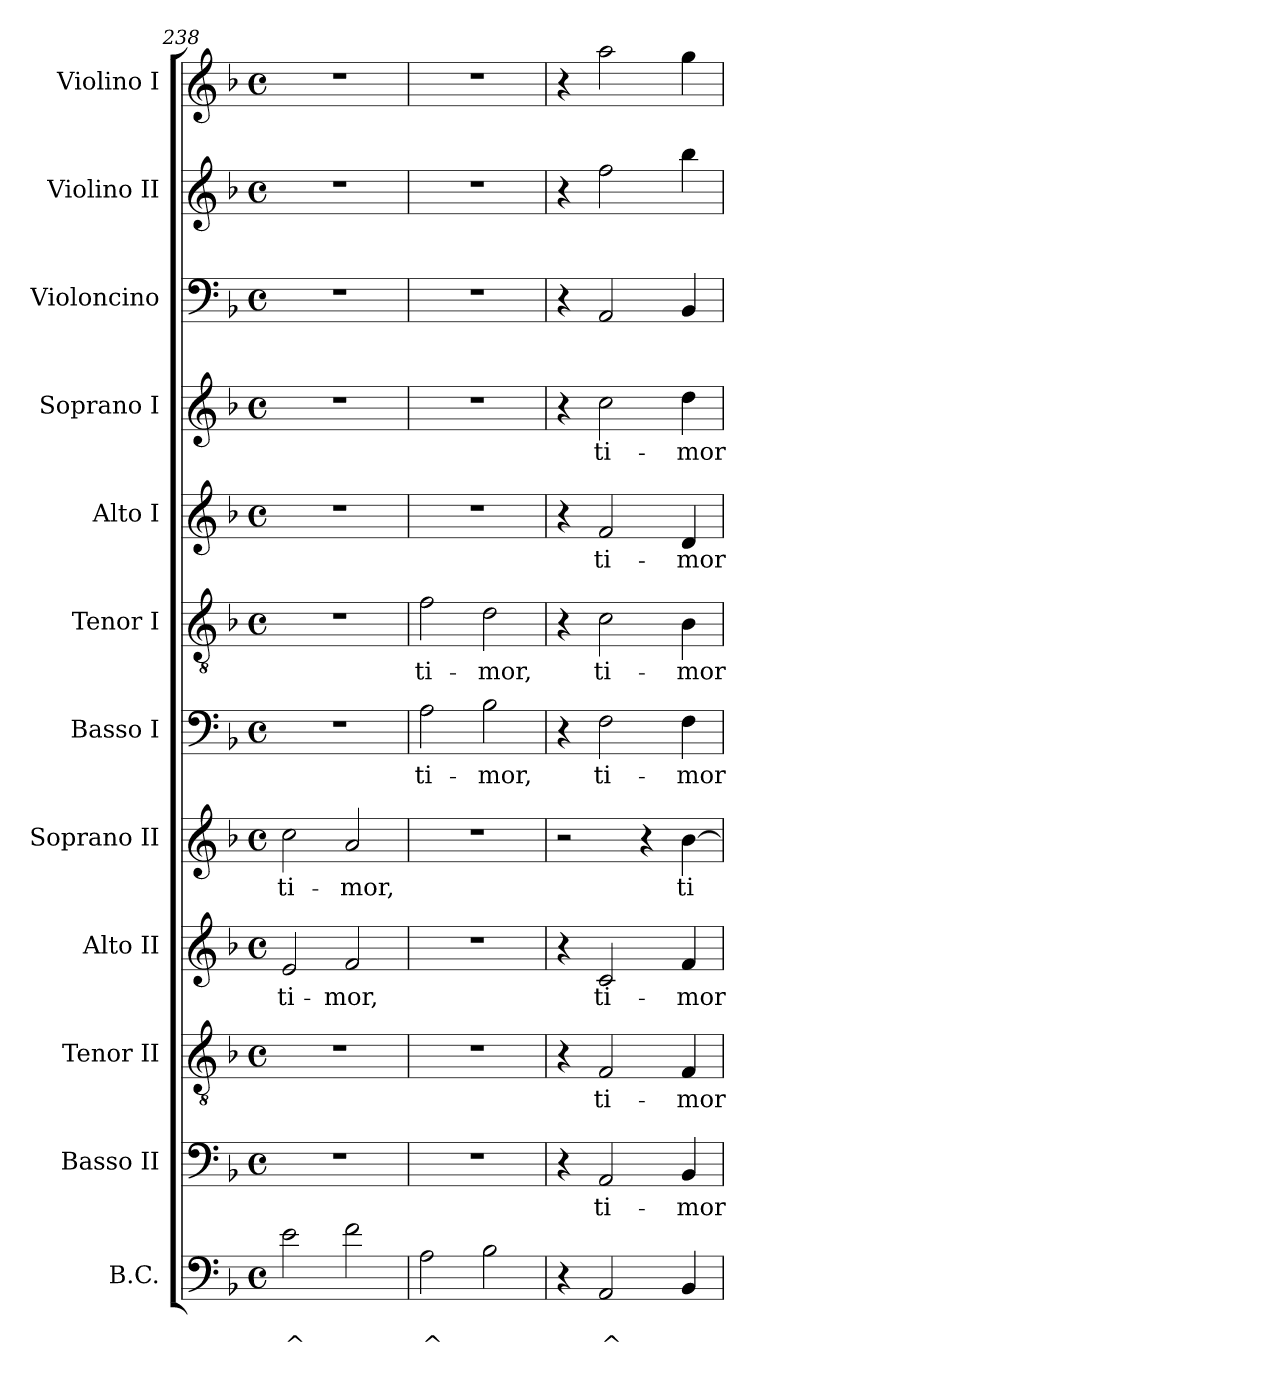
**kern	**text	**text	**kern	**text	**kern	**text	**kern	**text	**kern	**text	**kern	**text	**kern	**text	**kern	**text	**kern	**text	**kern	**kern	**kern
*part12	*part12	*part12	*part11	*part11	*part10	*part10	*part9	*part9	*part8	*part8	*part7	*part7	*part6	*part6	*part5	*part5	*part4	*part4	*part3	*part2	*part1
*staff12	*staff12	*staff12	*staff11	*staff11	*staff10	*staff10	*staff9	*staff9	*staff8	*staff8	*staff7	*staff7	*staff6	*staff6	*staff5	*staff5	*staff4	*staff4	*staff3	*staff2	*staff1
*I"B.C.	*	*	*I"Basso II	*	*I"Tenor II	*	*I"Alto II	*	*I"Soprano II	*	*I"Basso I	*	*I"Tenor I	*	*I"Alto I	*	*I"Soprano I	*	*I"Violoncino	*I"Violino II	*I"Violino I
*I'BC	*	*	*I'B 2	*	*I'T 2	*	*I'A 2	*	*I'S 2	*	*I'B 1	*	*I'T 1	*	*I'A 1	*	*I'S 1	*	*I'Vc.	*I'Vln. II	*I'Vln. I
*clefF4	*	*	*clefF4	*	*clefGv2	*	*clefG2	*	*clefG2	*	*clefF4	*	*clefGv2	*	*clefG2	*	*clefG2	*	*clefF4	*clefG2	*clefG2
*k[b-]	*	*	*k[b-]	*	*k[b-]	*	*k[b-]	*	*k[b-]	*	*k[b-]	*	*k[b-]	*	*k[b-]	*	*k[b-]	*	*k[b-]	*k[b-]	*k[b-]
*F:	*	*	*F:	*	*F:	*	*F:	*	*F:	*	*F:	*	*F:	*	*F:	*	*F:	*	*F:	*F:	*F:
*M4/4	*	*	*M4/4	*	*M4/4	*	*M4/4	*	*M4/4	*	*M4/4	*	*M4/4	*	*M4/4	*	*M4/4	*	*M4/4	*M4/4	*M4/4
*met(c)	*	*	*met(c)	*	*met(c)	*	*met(c)	*	*met(c)	*	*met(c)	*	*met(c)	*	*met(c)	*	*met(c)	*	*met(c)	*met(c)	*met(c)
=238	=238	=238	=238	=238	=238	=238	=238	=238	=238	=238	=238	=238	=238	=238	=238	=238	=238	=238	=238	=238	=238
!	!	!LO:LY:b	!	!	!	!	!	!	!	!	!	!	!	!	!	!	!	!	!	!	!
!	!	!	!	!	!	!	!	!LO:LY:b	!	!	!	!	!	!	!	!	!	!	!	!	!
!	!	!	!	!	!	!	!	!	!	!LO:LY:b	!	!	!	!	!	!	!	!	!	!	!
2e\	.	^	1r	.	1r	.	2e/	ti-	2cc\	ti-	1r	.	1r	.	1r	.	1r	.	1r	1r	1r
!	!	!	!	!	!	!	!	!LO:LY:b	!	!	!	!	!	!	!	!	!	!	!	!	!
!	!	!	!	!	!	!	!	!	!	!LO:LY:b	!	!	!	!	!	!	!	!	!	!	!
2f\	.	.	.	.	.	.	2f/	-mor,	2a/	-mor,	.	.	.	.	.	.	.	.	.	.	.
=239	=239	=239	=239	=239	=239	=239	=239	=239	=239	=239	=239	=239	=239	=239	=239	=239	=239	=239	=239	=239	=239
!	!	!LO:LY:b	!	!	!	!	!	!	!	!	!	!	!	!	!	!	!	!	!	!	!
!	!	!	!	!	!	!	!	!	!	!	!	!LO:LY:b	!	!	!	!	!	!	!	!	!
!	!	!	!	!	!	!	!	!	!	!	!	!	!	!LO:LY:b	!	!	!	!	!	!	!
2A\	.	^	1r	.	1r	.	1r	.	1r	.	2A\	ti-	2f\	ti-	1r	.	1r	.	1r	1r	1r
!	!	!	!	!	!	!	!	!	!	!	!	!LO:LY:b	!	!	!	!	!	!	!	!	!
!	!	!	!	!	!	!	!	!	!	!	!	!	!	!LO:LY:b	!	!	!	!	!	!	!
2B-\	.	.	.	.	.	.	.	.	.	.	2B-\	-mor,	2d\	-mor,	.	.	.	.	.	.	.
=240	=240	=240	=240	=240	=240	=240	=240	=240	=240	=240	=240	=240	=240	=240	=240	=240	=240	=240	=240	=240	=240
4r	.	.	4r	.	4r	.	4r	.	2r	.	4r	.	4r	.	4r	.	4r	.	4r	4r	4r
!	!	!LO:LY:b	!	!	!	!	!	!	!	!	!	!	!	!	!	!	!	!	!	!	!
!	!	!	!	!LO:LY:b	!	!	!	!	!	!	!	!	!	!	!	!	!	!	!	!	!
!	!	!	!	!	!	!LO:LY:b	!	!	!	!	!	!	!	!	!	!	!	!	!	!	!
!	!	!	!	!	!	!	!	!LO:LY:b	!	!	!	!	!	!	!	!	!	!	!	!	!
!	!	!	!	!	!	!	!	!	!	!	!	!LO:LY:b	!	!	!	!	!	!	!	!	!
!	!	!	!	!	!	!	!	!	!	!	!	!	!	!LO:LY:b	!	!	!	!	!	!	!
!	!	!	!	!	!	!	!	!	!	!	!	!	!	!	!	!LO:LY:b	!	!	!	!	!
!	!	!	!	!	!	!	!	!	!	!	!	!	!	!	!	!	!	!LO:LY:b	!	!	!
2AA/	.	^	2AA/	ti-	2F/	ti-	2c/	ti-	.	.	2F\	ti-	2c\	ti-	2f/	ti-	2cc\	ti-	2AA/	2ff\	2aa\
.	.	.	.	.	.	.	.	.	4r	.	.	.	.	.	.	.	.	.	.	.	.
!	!	!	!	!LO:LY:b	!	!	!	!	!	!	!	!	!	!	!	!	!	!	!	!	!
!	!	!	!	!	!	!LO:LY:b	!	!	!	!	!	!	!	!	!	!	!	!	!	!	!
!	!	!	!	!	!	!	!	!LO:LY:b	!	!	!	!	!	!	!	!	!	!	!	!	!
!	!	!	!	!	!	!	!	!	!	!LO:LY:b	!	!	!	!	!	!	!	!	!	!	!
!	!	!	!	!	!	!	!	!	!	!	!	!LO:LY:b	!	!	!	!	!	!	!	!	!
!	!	!	!	!	!	!	!	!	!	!	!	!	!	!LO:LY:b	!	!	!	!	!	!	!
!	!	!	!	!	!	!	!	!	!	!	!	!	!	!	!	!LO:LY:b	!	!	!	!	!
!	!	!	!	!	!	!	!	!	!	!	!	!	!	!	!	!	!	!LO:LY:b	!	!	!
4BB-/	.	.	4BB-/	-mor	4F/	-mor	4f/	-mor	[4b-\	ti-	4F\	-mor	4B-\	-mor	4d/	-mor	4dd\	-mor	4BB-/	4bb-\	4gg\
=	=	=	=	=	=	=	=	=	=	=	=	=	=	=	=	=	=	=	=	=	=
*-	*-	*-	*-	*-	*-	*-	*-	*-	*-	*-	*-	*-	*-	*-	*-	*-	*-	*-	*-	*-	*-
